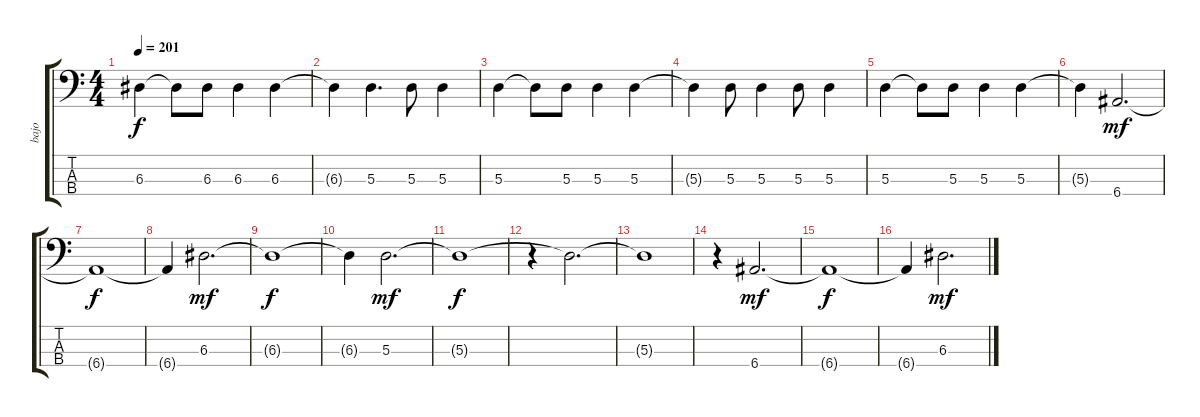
\track ("bajo" "bajo") {solo instrument electricbassfinger}
\staff {score tabs}
\tuning (G2 D2 A1 E1) {hide}
\ts (4 4)
\tempo 201
\clef f4
\ks c
6.3.4{dy f} 6.3{t}.8 6.3.8 6.3.4 6.3.4 |
6.3{t}.4 5.3.4{d} 5.3.8 5.3.4 |
5.3.4 5.3{t}.8 5.3.8 5.3.4 5.3.4 |
5.3{t}.4 5.3.8 5.3.4 5.3.8 5.3.4 |
5.3.4 5.3{t}.8 5.3.8 5.3.4 5.3.4 |
5.3{t}.4 6.4.2{d dy mf} |
6.4{t}.1{dy f} |
6.4{t}.4 6.3.2{d dy mf} |
6.3{t}.1{dy f} |
6.3{t}.4 5.3.2{d dy mf} |
5.3{t}.1{dy f} |
r.4 5.3{t}.2{d} |
5.3{t}.1 |
r.4 6.4.2{d dy mf} |
6.4{t}.1{dy f} |
6.4{t}.4 6.3.2{d dy mf}
